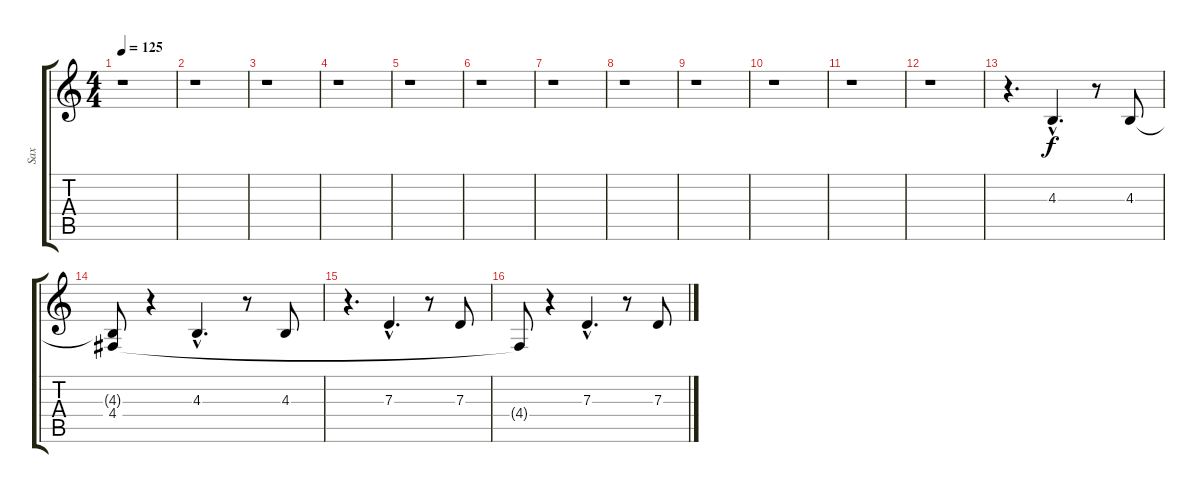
\track ("Sax" "Sax") {instrument altosax}
\staff {score tabs}
\tuning (E4 B3 G3 D3 A2 E2) {hide}
\ts (4 4)
\tempo 125
\clef g2
\ks c
r.1{dy f instrument altosax} |
r.1 |
r.1 |
r.1 |
r.1 |
r.1 |
r.1 |
r.1 |
r.1 |
r.1 |
r.1 |
r.1 |
r.4{d} 4.3{hac}.4{d} r.8 4.3.8 |
(4.3{t} 4.4).8 r.4 4.3{hac}.4{d} r.8 4.3.8 |
r.4{d} 7.3{hac}.4{d} r.8 7.3.8 |
4.4{t}.8 r.4 7.3{hac}.4{d} r.8 7.3.8
